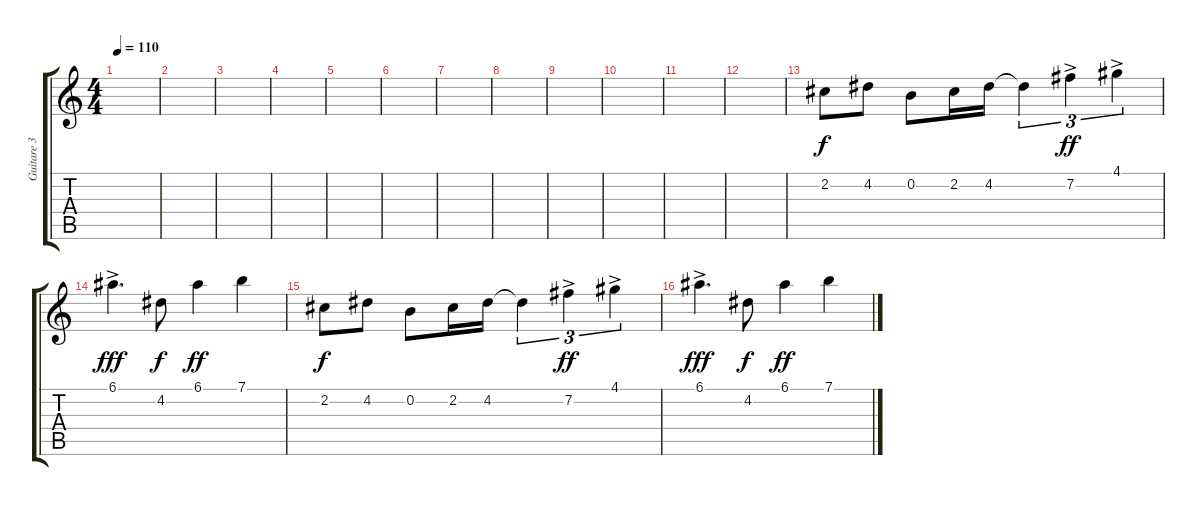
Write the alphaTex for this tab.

\track ("Guitare 3" "Guitare 3") {instrument electricguitarclean}
\staff {score tabs}
\tuning (E4 B3 G3 D3 A2 E2) {hide}
\ts (4 4)
\tempo 110
\clef g2
\ks c
|
|
|
|
|
|
|
|
|
|
|
|
2.2.8 4.2.8 0.2.8 2.2.16 4.2.16 4.2{t}.4{tu (3 2)} 7.2{ac}.4{tu (3 2) dy ff} 4.1{ac}.4{tu (3 2)} |
6.1{ac}.4{d dy fff} 4.2.8{dy f} 6.1.4{dy ff} 7.1.4 |
2.2.8{dy f} 4.2.8 0.2.8 2.2.16 4.2.16 4.2{t}.4{tu (3 2)} 7.2{ac}.4{tu (3 2) dy ff} 4.1{ac}.4{tu (3 2)} |
6.1{ac}.4{d dy fff} 4.2.8{dy f} 6.1.4{dy ff} 7.1.4
